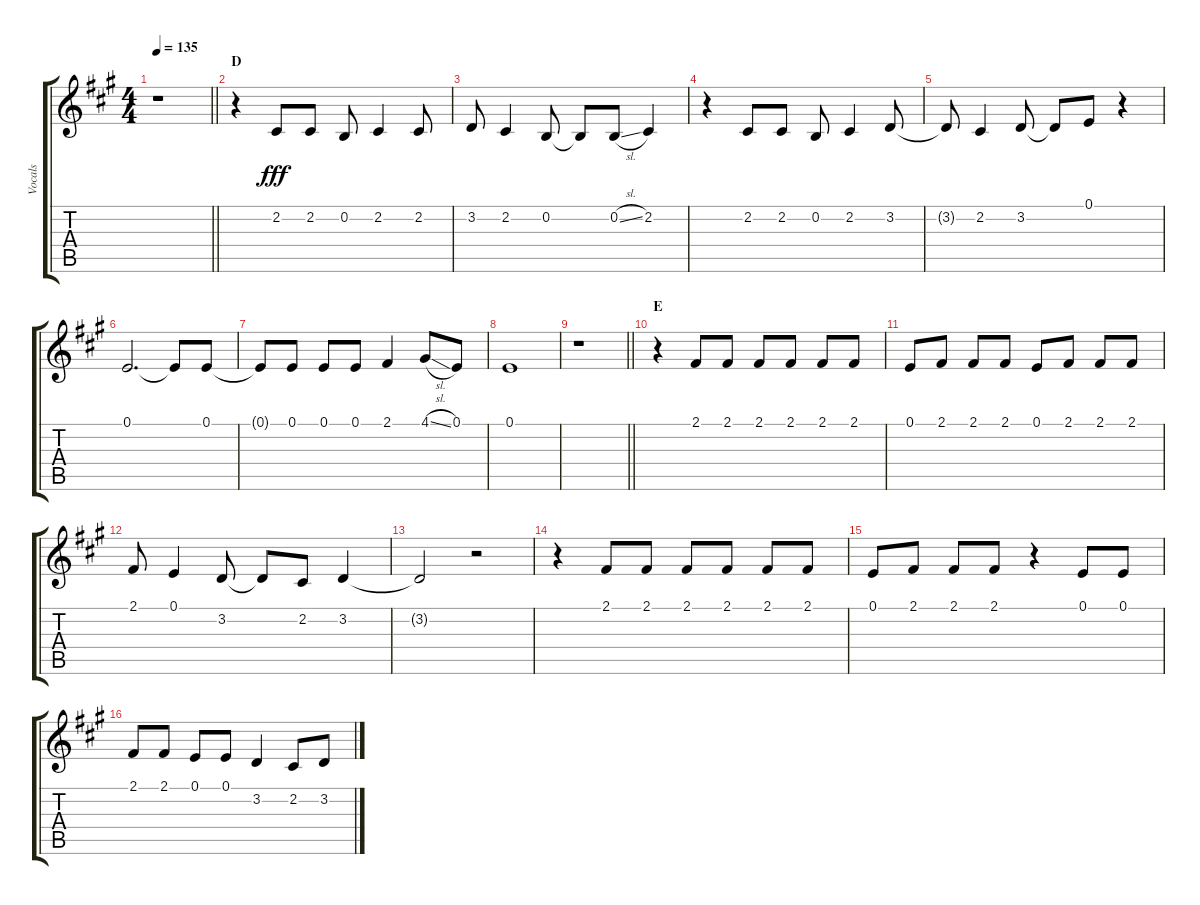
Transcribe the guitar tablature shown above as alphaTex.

\track ("Vocals" "Vocals") {instrument voiceoohs}
\staff {score tabs}
\tuning (E4 B3 G3 D3 A2 E2) {hide}
\ts (4 4)
\tempo 135
\clef g2
\barLineRight lightlight
\ks a
r.1{dy fff} |
\section ("" "D")
r.4 2.2.8 2.2.8 0.2.8 2.2.4 2.2.8 |
3.2.8 2.2.4 0.2.8 0.2{t}.8 0.2{sl}.8 2.2.4 |
r.4 2.2.8 2.2.8 0.2.8 2.2.4 3.2.8 |
3.2{t}.8 2.2.4 3.2.8 3.2{t}.8 0.1.8 r.4 |
0.1.2{d} 0.1{t}.8 0.1.8 |
0.1{t}.8 0.1.8 0.1.8 0.1.8 2.1.4 4.1{sl}.8 0.1.8 |
0.1.1 |
\barLineRight lightlight
r.1 |
\section ("" "E")
r.4 2.1.8 2.1.8 2.1.8 2.1.8 2.1.8 2.1.8 |
0.1.8 2.1.8 2.1.8 2.1.8 0.1.8 2.1.8 2.1.8 2.1.8 |
2.1.8 0.1.4 3.2.8 3.2{t}.8 2.2.8 3.2.4 |
3.2{t}.2 r.2 |
r.4 2.1.8 2.1.8 2.1.8 2.1.8 2.1.8 2.1.8 |
0.1.8 2.1.8 2.1.8 2.1.8 r.4 0.1.8 0.1.8 |
2.1.8 2.1.8 0.1.8 0.1.8 3.2.4 2.2.8 3.2.8
